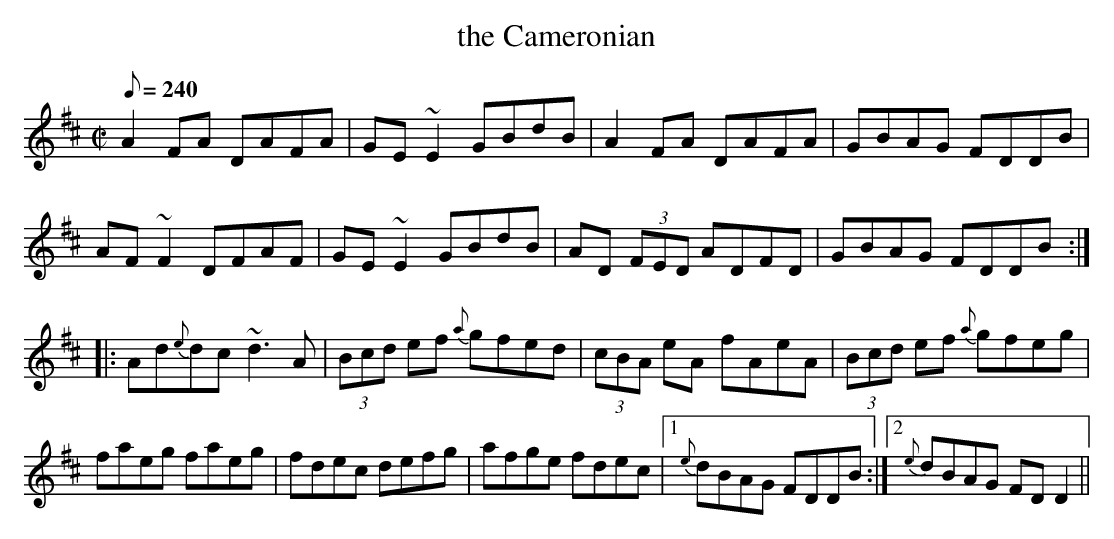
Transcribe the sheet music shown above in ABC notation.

X:1
T: the Cameronian
M: C|
L:1/8
Q:240
K:D
A2 FA DAFA | GE~E2  GBdB | A2 FA DAFA | GBAG FDDB |
AF~F2  DFAF | GE~E2  GBdB | AD (3FED ADFD | GBAG FDDB :|
|:Ad{e}dc ~d3  A | (3Bcd ef {a}gfed | (3cBA eA fAeA | (3Bcd ef {a}gfeg |
faeg faeg | fdec defg | afge fdec |1 {e}dBAG FDDB :|2 {e}dBAG FDD2 ||
